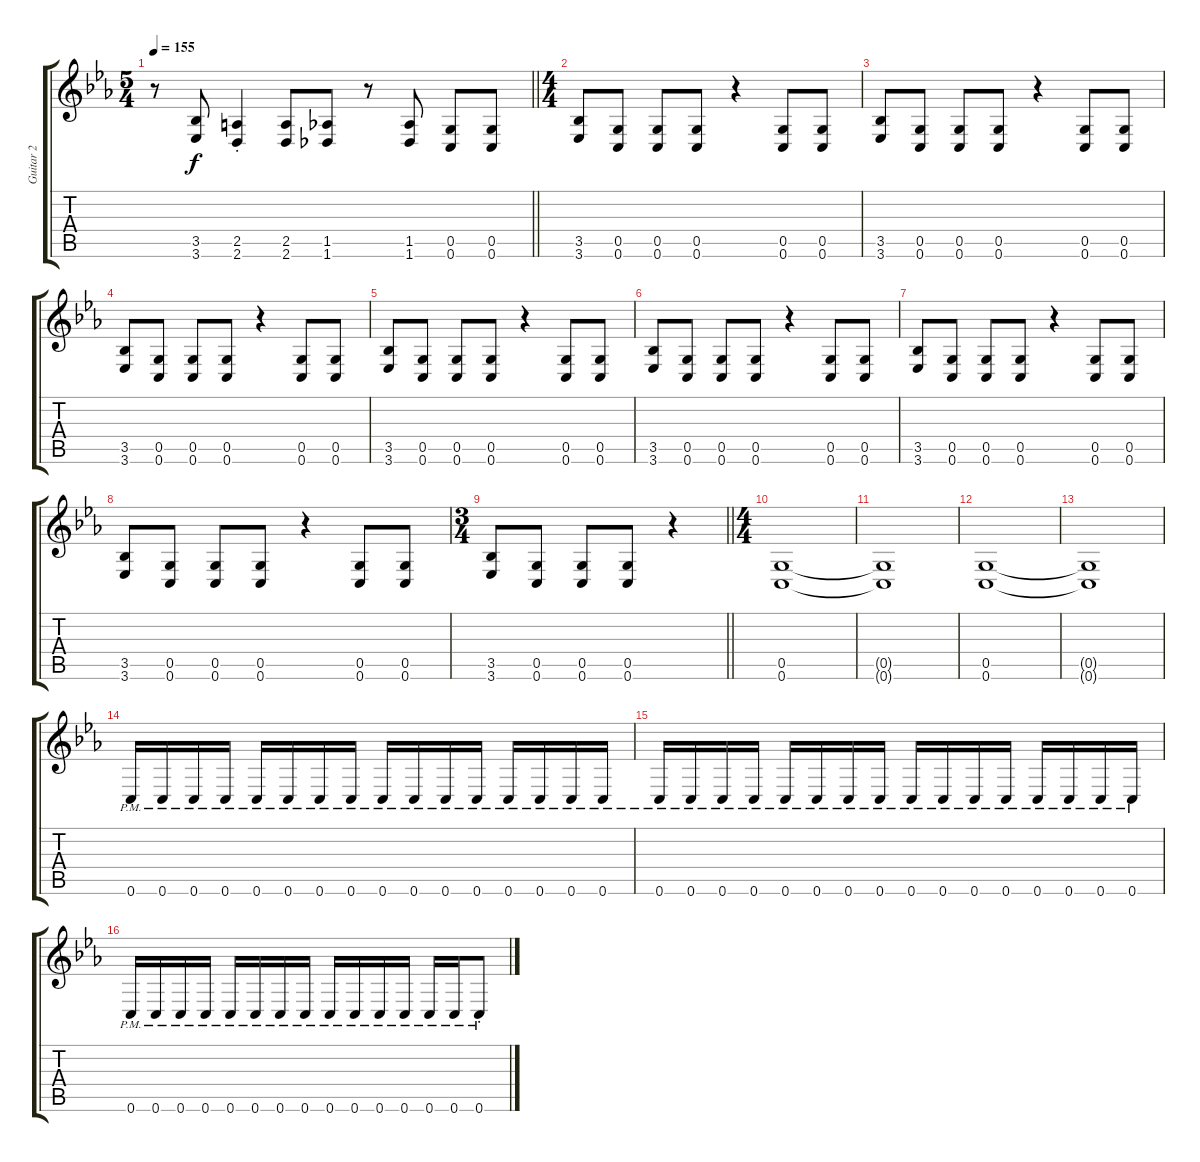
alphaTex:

\track ("Guitar 2" "Guitar 2") {instrument overdrivenguitar}
\staff {score tabs}
\tuning (D4 A3 F3 C3 G2 C2) {hide}
\ts (5 4)
\tempo 155
\clef g2
\barLineRight lightlight
\ks cminor
r.8{dy f} (3.5 3.6).8 (2.5{st} 2.6{st}).4 (2.5 2.6).8 (1.5 1.6).8 r.8 (1.5 1.6).8 (0.5 0.6).8 (0.5 0.6).8 |
\ts (4 4)
(3.5 3.6).8 (0.5 0.6).8 (0.5 0.6).8 (0.5 0.6).8 r.4 (0.5 0.6).8 (0.5 0.6).8 |
(3.5 3.6).8 (0.5 0.6).8 (0.5 0.6).8 (0.5 0.6).8 r.4 (0.5 0.6).8 (0.5 0.6).8 |
(3.5 3.6).8 (0.5 0.6).8 (0.5 0.6).8 (0.5 0.6).8 r.4 (0.5 0.6).8 (0.5 0.6).8 |
(3.5 3.6).8 (0.5 0.6).8 (0.5 0.6).8 (0.5 0.6).8 r.4 (0.5 0.6).8 (0.5 0.6).8 |
(3.5 3.6).8 (0.5 0.6).8 (0.5 0.6).8 (0.5 0.6).8 r.4 (0.5 0.6).8 (0.5 0.6).8 |
(3.5 3.6).8 (0.5 0.6).8 (0.5 0.6).8 (0.5 0.6).8 r.4 (0.5 0.6).8 (0.5 0.6).8 |
(3.5 3.6).8 (0.5 0.6).8 (0.5 0.6).8 (0.5 0.6).8 r.4 (0.5 0.6).8 (0.5 0.6).8 |
\ts (3 4)
\barLineRight lightlight
(3.5 3.6).8 (0.5 0.6).8 (0.5 0.6).8 (0.5 0.6).8 r.4 |
\ts (4 4)
(0.5 0.6).1 |
(0.5{t} 0.6{t}).1 |
(0.5 0.6).1 |
(0.5{t} 0.6{t}).1 |
0.6{pm}.16 0.6{pm}.16 0.6{pm}.16 0.6{pm}.16 0.6{pm}.16 0.6{pm}.16 0.6{pm}.16 0.6{pm}.16 0.6{pm}.16 0.6{pm}.16 0.6{pm}.16 0.6{pm}.16 0.6{pm}.16 0.6{pm}.16 0.6{pm}.16 0.6{pm}.16 |
0.6{pm}.16 0.6{pm}.16 0.6{pm}.16 0.6{pm}.16 0.6{pm}.16 0.6{pm}.16 0.6{pm}.16 0.6{pm}.16 0.6{pm}.16 0.6{pm}.16 0.6{pm}.16 0.6{pm}.16 0.6{pm}.16 0.6{pm}.16 0.6{pm}.16 0.6{pm}.16 |
0.6{pm}.16 0.6{pm}.16 0.6{pm}.16 0.6{pm}.16 0.6{pm}.16 0.6{pm}.16 0.6{pm}.16 0.6{pm}.16 0.6{pm}.16 0.6{pm}.16 0.6{pm}.16 0.6{pm}.16 0.6{pm}.16 0.6{pm}.16 0.6{pm st}.8
